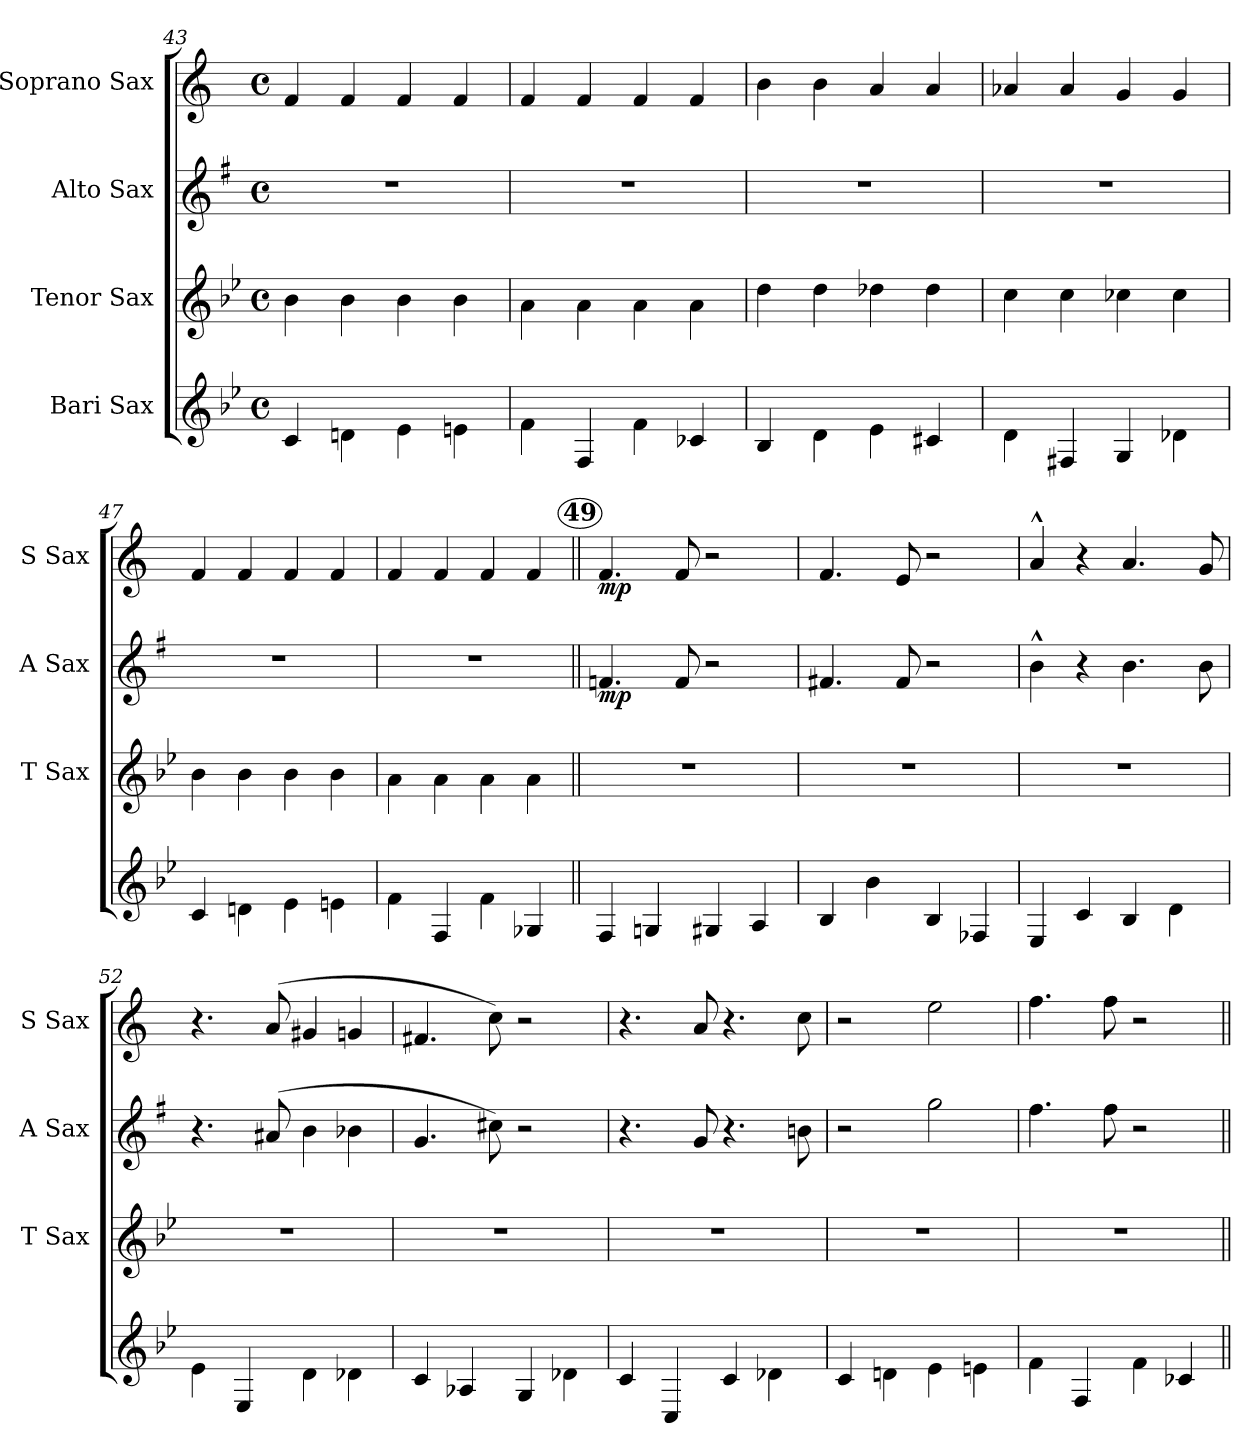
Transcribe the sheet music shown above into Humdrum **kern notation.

**kern	**kern	**kern	**dynam	**kern	**dynam
*part4	*part3	*part2	*part2	*part1	*part1
*staff4	*staff3	*staff2	*staff2	*staff1	*staff1
*I"Bari Sax	*I"Tenor Sax	*I"Alto Sax	*	*I"Soprano Sax	*
*	*I'T Sax	*I'A Sax	*	*I'S Sax	*
*clefG2	*clefG2	*clefG2	*	*clefG2	*
*ITrd12c21	*ITrd8c14	*ITrd5c9	*	*ITrd1c2	*
*k[b-e-]	*k[b-e-]	*k[b-e-]	*	*k[b-e-]	*
*B-:	*B-:	*B-:	*	*B-:	*
*M4/4	*M4/4	*M4/4	*	*M4/4	*
*met(c)	*met(c)	*met(c)	*	*met(c)	*
=43	=43	=43	=43	=43	=43
4C/	4B-\	1r	.	4e-/	.
4Dn\	4B-\	.	.	4e-/	.
4E-\	4B-\	.	.	4e-/	.
4En\	4B-\	.	.	4e-/	.
=44	=44	=44	=44	=44	=44
4F\	4A\	1r	.	4e-/	.
4FF/	4A\	.	.	4e-/	.
4F\	4A\	.	.	4e-/	.
4C-X/	4A\	.	.	4e-/	.
=45	=45	=45	=45	=45	=45
4BB-/	4d\	1r	.	4a\	.
4D\	4d\	.	.	4a\	.
4E-\	4d-X\	.	.	4g/	.
4C#X/	4d-\	.	.	4g/	.
=46	=46	=46	=46	=46	=46
4D\	4c\	1r	.	4g-X/	.
4FF#X/	4c\	.	.	4g-/	.
4GG/	4c-X\	.	.	4f/	.
4D-X\	4c-\	.	.	4f/	.
=47	=47	=47	=47	=47	=47
4C/	4B-\	1r	.	4e-/	.
4Dn\	4B-\	.	.	4e-/	.
4E-\	4B-\	.	.	4e-/	.
4En\	4B-\	.	.	4e-/	.
=48	=48	=48	=48	=48	=48
4F\	4A\	1r	.	4e-/	.
4FF/	4A\	.	.	4e-/	.
4F\	4A\	.	.	4e-/	.
4GG-X/	4A\	.	.	4e-/	.
!!LO:LB:g=z
!!LO:REH:place=s1:a:B:enc=circle:fs=12.6:t=49
=49||	=49||	=49||	=49||	=49||	=49||
!	!	!	!LO:DY:b	!	!LO:DY:b
4FF/	1r	4.A-X/	mp	4.e-/	mp
4GGn/	.	.	.	.	.
.	.	8A-/	.	8e-/	.
4GG#X/	.	2r	.	2r	.
4AA/	.	.	.	.	.
=50	=50	=50	=50	=50	=50
4BB-/	1r	4.An/	.	4.e-/	.
4B-\	.	.	.	.	.
.	.	8A/	.	8d/	.
4BB-/	.	2r	.	2r	.
4FF-X/	.	.	.	.	.
=51	=51	=51	=51	=51	=51
4EE-/	1r	4d^^>\	.	4g^^>/	.
4C/	.	4r	.	4r	.
4BB-/	.	4.d\	.	4.g/	.
4D\	.	.	.	.	.
.	.	8d\	.	8f/	.
=52	=52	=52	=52	=52	=52
4E-\	1r	4.r	.	4.r	.
4EE-/	.	.	.	.	.
.	.	(8c#X/	.	(8g/	.
4D\	.	4d\	.	4f#X/	.
4D-X\	.	4d-X\	.	4fn/	.
=53	=53	=53	=53	=53	=53
4C/	1r	4.B-/	.	4.en/	.
4AA-X/	.	.	.	.	.
.	.	8en\)	.	8b-\)	.
4GG/	.	2r	.	2r	.
4D-X\	.	.	.	.	.
=54	=54	=54	=54	=54	=54
4C/	1r	4.r	.	4.r	.
4CC/	.	.	.	.	.
.	.	8B-/	.	8g/	.
4C/	.	4.r	.	4.r	.
4D-X\	.	.	.	.	.
.	.	8dn\	.	8b-\	.
=55	=55	=55	=55	=55	=55
4C/	1r	2r	.	2r	.
4Dn\	.	.	.	.	.
4E-\	.	2b-\	.	2dd\	.
4En\	.	.	.	.	.
=56	=56	=56	=56	=56	=56
4F\	1r	4.a\	.	4.ee-\	.
4FF/	.	.	.	.	.
.	.	8a\	.	8ee-\	.
4F\	.	2r	.	2r	.
4C-X/	.	.	.	.	.
=||	=||	=||	=||	=||	=||
*-	*-	*-	*-	*-	*-
